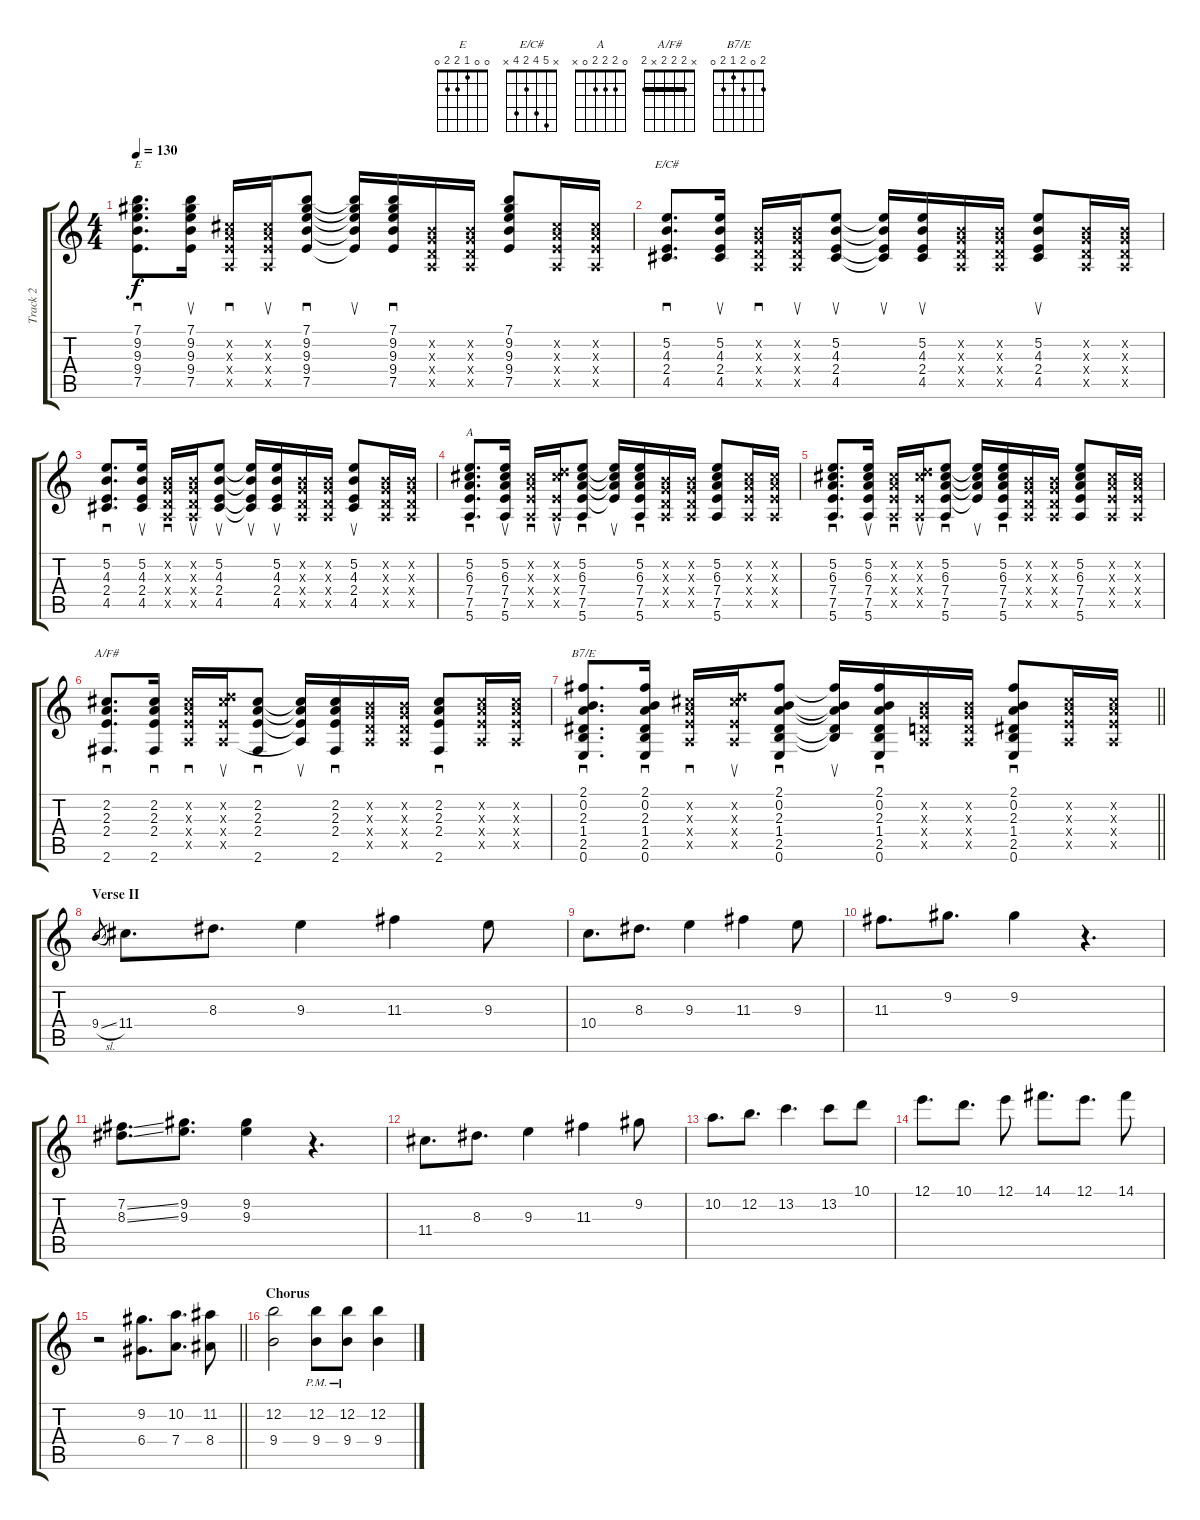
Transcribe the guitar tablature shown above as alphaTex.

\track ("Track 2" "Track 2") {instrument acousticguitarsteel}
\staff {score tabs}
\tuning (E4 B3 G3 D3 A2 E2) {hide}
\chord ("E" 0 0 1 2 2 0)
\chord ("E/C#" x 5 4 2 4 x)
\chord ("A" 0 2 2 2 0 x)
\chord ("A/F#" x 2 2 2 x 2) {barre 2}
\chord ("B7/E" 2 0 2 1 2 0)
\ts (4 4)
\tempo 130
\clef g2
\ks c
(7.1 9.2 9.3 9.4 7.5).8{d sd ch "E" dy f} (7.1 9.2 9.3 9.4 7.5).16{su} (2.2{x} 2.3{x} 2.4{x} 0.5{x}).16{sd} (2.2{x} 2.3{x} 2.4{x} 0.5{x}).16{su} (7.1 9.2 9.3 9.4 7.5).8{sd} (7.1{t} 9.2{t} 9.3{t} 9.4{t} 7.5{t}).16{su} (7.1 9.2 9.3 9.4 7.5).16{sd} (0.2{x} 0.3{x} 0.4{x} 0.5{x}).16 (0.2{x} 0.3{x} 0.4{x} 0.5{x}).16 (7.1 9.2 9.3 9.4 7.5).8 (2.2{x} 2.3{x} 2.4{x} 0.5{x}).16 (2.2{x} 2.3{x} 2.4{x} 0.5{x}).16 |
(5.2 4.3 2.4 4.5).8{d sd ch "E/C#"} (5.2 4.3 2.4 4.5).16{su} (0.2{x} 0.3{x} 0.4{x} 0.5{x}).16{sd} (0.2{x} 0.3{x} 0.4{x} 0.5{x}).16{su} (5.2 4.3 2.4 4.5).8{su} (5.2{t} 4.3{t} 2.4{t} 4.5{t}).16{su} (5.2 4.3 2.4 4.5).16{su} (0.2{x} 0.3{x} 0.4{x} 0.5{x}).16 (0.2{x} 0.3{x} 0.4{x} 0.5{x}).16 (5.2 4.3 2.4 4.5).8{su} (0.2{x} 0.3{x} 0.4{x} 0.5{x}).16 (0.2{x} 0.3{x} 0.4{x} 0.5{x}).16 |
(5.2 4.3 2.4 4.5).8{d sd} (5.2 4.3 2.4 4.5).16{su} (0.2{x} 0.3{x} 0.4{x} 0.5{x}).16{sd} (0.2{x} 0.3{x} 0.4{x} 0.5{x}).16{su} (5.2 4.3 2.4 4.5).8{su} (5.2{t} 4.3{t} 2.4{t} 4.5{t}).16{su} (5.2 4.3 2.4 4.5).16{su} (0.2{x} 0.3{x} 0.4{x} 0.5{x}).16 (0.2{x} 0.3{x} 0.4{x} 0.5{x}).16 (5.2 4.3 2.4 4.5).8{su} (0.2{x} 0.3{x} 0.4{x} 0.5{x}).16 (0.2{x} 0.3{x} 0.4{x} 0.5{x}).16 |
(5.2 6.3 7.4 7.5 5.6).8{d sd ch "A"} (5.2 6.3 7.4 7.5 5.6).16{su} (2.2{x} 2.3{x} 2.4{x} 0.5{x}).16{sd} (2.2{x} 7.3{x} 2.4{x} 0.5{x}).16{su} (5.2 6.3 7.4 7.5 5.6).8{sd} (5.2{t} 6.3{t} 7.4{t} 7.5{t}).16{su} (5.2 6.3 7.4 7.5 5.6).16{sd} (0.2{x} 0.3{x} 0.4{x} 0.5{x}).16 (0.2{x} 0.3{x} 0.4{x} 0.5{x}).16 (5.2 6.3 7.4 7.5 5.6).8 (2.2{x} 2.3{x} 2.4{x} 0.5{x}).16 (2.2{x} 2.3{x} 2.4{x} 0.5{x}).16 |
(5.2 6.3 7.4 7.5 5.6).8{d sd} (5.2 6.3 7.4 7.5 5.6).16{su} (2.2{x} 2.3{x} 2.4{x} 0.5{x}).16{sd} (2.2{x} 7.3{x} 2.4{x} 0.5{x}).16{su} (5.2 6.3 7.4 7.5 5.6).8{sd} (5.2{t} 6.3{t} 7.4{t} 7.5{t}).16{su} (5.2 6.3 7.4 7.5 5.6).16{sd} (0.2{x} 0.3{x} 0.4{x} 0.5{x}).16 (0.2{x} 0.3{x} 0.4{x} 0.5{x}).16 (5.2 6.3 7.4 7.5 5.6).8 (2.2{x} 2.3{x} 2.4{x} 0.5{x}).16 (2.2{x} 2.3{x} 2.4{x} 0.5{x}).16 |
(2.2 2.3 2.4 2.6).8{d sd ch "A/F#"} (2.2 2.3 2.4 2.6).16{sd} (2.2{x} 2.3{x} 2.4{x} 0.5{x}).16{sd} (2.2{x} 7.3{x} 2.4{x} 0.5{x}).16{su} (2.2 2.3 2.4 2.6).8{sd} (2.2{t} 2.3{t} 2.4{t} 0.5{t}).16{su} (2.2 2.3 2.4 2.6).16{sd} (0.2{x} 0.3{x} 0.4{x} 0.5{x}).16 (0.2{x} 0.3{x} 0.4{x} 0.5{x}).16 (2.2 2.3 2.4 2.6).8{sd} (2.2{x} 2.3{x} 2.4{x} 0.5{x}).16 (2.2{x} 2.3{x} 2.4{x} 0.5{x}).16 |
\barLineRight lightlight
(2.1 0.2 2.3 1.4 2.5 0.6).8{d sd ch "B7/E"} (2.1 0.2 2.3 1.4 2.5 0.6).16{sd} (2.2{x} 2.3{x} 2.4{x} 0.5{x}).16{sd} (2.2{x} 7.3{x} 2.4{x} 0.5{x}).16{su} (2.1 0.2 2.3 1.4 2.5 0.6).8{sd} (2.1{t} 0.2{t} 2.3{t} 1.4{t} 2.5{t}).16{su} (2.1 0.2 2.3 1.4 2.5 0.6).16{sd} (0.2{x} 0.3{x} 0.4{x} 0.5{x}).16 (0.2{x} 0.3{x} 0.4{x} 0.5{x}).16 (2.1 0.2 2.3 1.4 2.5 0.6).8{sd} (2.2{x} 2.3{x} 2.4{x} 0.5{x}).16 (2.2{x} 2.3{x} 2.4{x} 0.5{x}).16 |
\section ("" "Verse II")
9.4{sl}.8{gr} 11.4.8{d volume 16} 8.3.8{d} 9.3.4 11.3.4 9.3.8 |
10.4.8{d} 8.3.8{d} 9.3.4 11.3.4 9.3.8 |
11.3.8{d} 9.2.8{d} 9.2.4 r.4{d} |
(7.2{ss} 8.3{ss}).8{d} (9.2 9.3).8{d} (9.2 9.3).4 r.4{d} |
11.4.8{d} 8.3.8{d} 9.3.4 11.3.4 9.2.8 |
10.2.8{d} 12.2.8{d} 13.2.4{d} 13.2.8 10.1.8 |
12.1.8{d} 10.1.8{d} 12.1.8 14.1.8{d} 12.1.8{d} 14.1.8 |
\barLineRight lightlight
r.2 (9.2 6.4).8{d} (10.2 7.4).8{d} (11.2 8.4).8 |
\section ("" "Chorus")
(12.2 9.4).2{volume 16} (12.2{pm} 9.4{pm}).8 (12.2{pm} 9.4{pm}).8 (12.2 9.4).4
